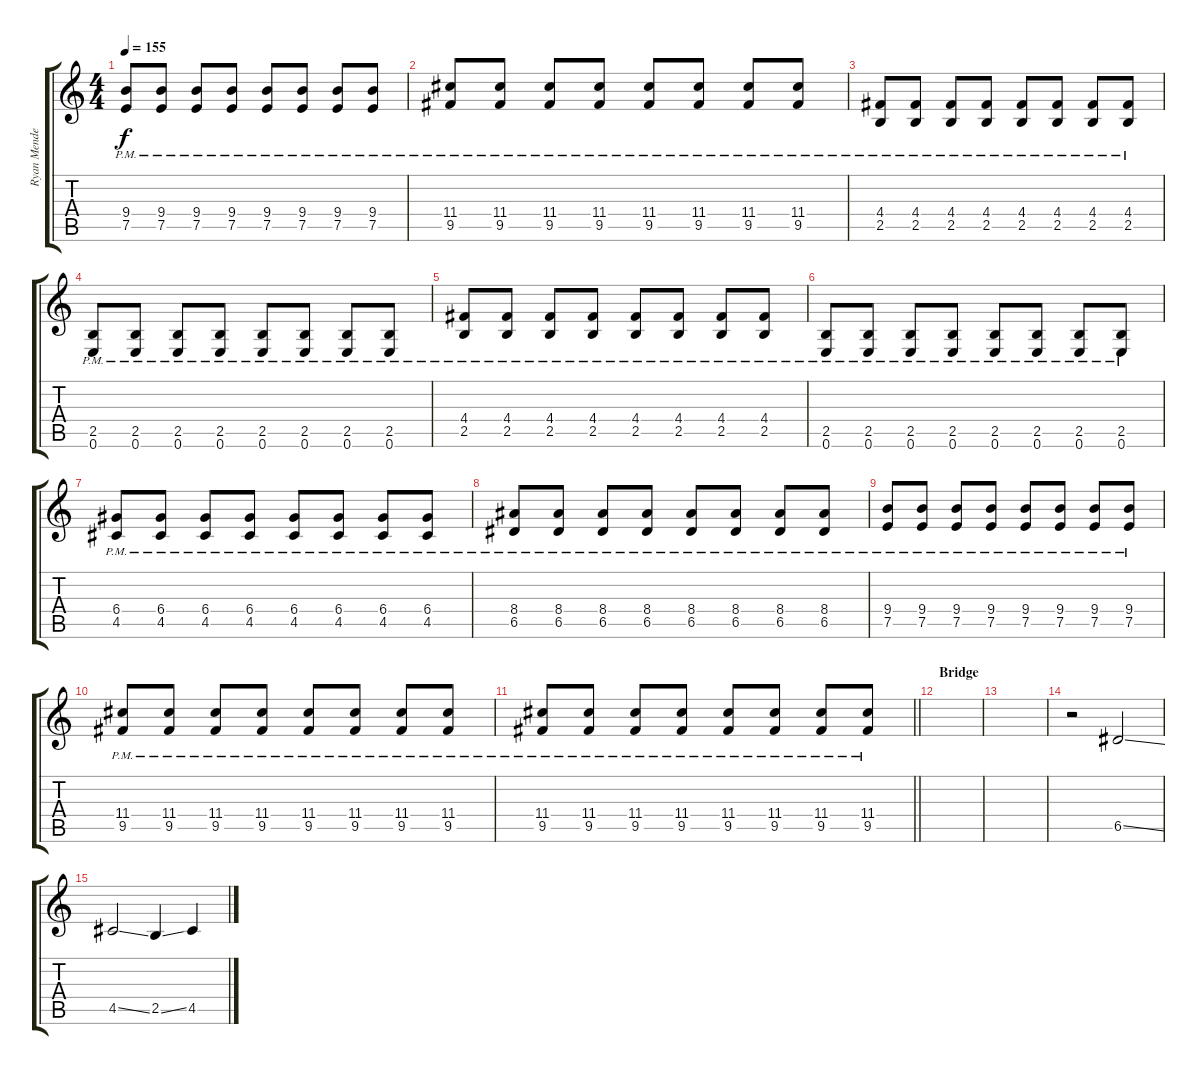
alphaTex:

\track ("Ryan Mendez - Lead Guitar" "Ryan Mende") {instrument acousticguitarsteel}
\staff {score tabs}
\tuning (E4 B3 G3 D3 A2 E2) {hide}
\ts (4 4)
\tempo 155
\clef g2
\ks c
(9.4{pm} 7.5{pm}).8{dy f} (9.4{pm} 7.5{pm}).8 (9.4{pm} 7.5{pm}).8 (9.4{pm} 7.5{pm}).8 (9.4{pm} 7.5{pm}).8 (9.4{pm} 7.5{pm}).8 (9.4{pm} 7.5{pm}).8 (9.4{pm} 7.5{pm}).8 |
(11.4{pm} 9.5{pm}).8 (11.4{pm} 9.5{pm}).8 (11.4{pm} 9.5{pm}).8 (11.4{pm} 9.5{pm}).8 (11.4{pm} 9.5{pm}).8 (11.4{pm} 9.5{pm}).8 (11.4{pm} 9.5{pm}).8 (11.4{pm} 9.5{pm}).8 |
(4.4{pm} 2.5{pm}).8 (4.4{pm} 2.5{pm}).8 (4.4{pm} 2.5{pm}).8 (4.4{pm} 2.5{pm}).8 (4.4{pm} 2.5{pm}).8 (4.4{pm} 2.5{pm}).8 (4.4{pm} 2.5{pm}).8 (4.4{pm} 2.5{pm}).8 |
(2.5{pm} 0.6{pm}).8 (2.5{pm} 0.6{pm}).8 (2.5{pm} 0.6{pm}).8 (2.5{pm} 0.6{pm}).8 (2.5{pm} 0.6{pm}).8 (2.5{pm} 0.6{pm}).8 (2.5{pm} 0.6{pm}).8 (2.5{pm} 0.6{pm}).8 |
(4.4{pm} 2.5{pm}).8 (4.4{pm} 2.5{pm}).8 (4.4{pm} 2.5{pm}).8 (4.4{pm} 2.5{pm}).8 (4.4{pm} 2.5{pm}).8 (4.4{pm} 2.5{pm}).8 (4.4{pm} 2.5{pm}).8 (4.4{pm} 2.5{pm}).8 |
(2.5{pm} 0.6{pm}).8 (2.5{pm} 0.6{pm}).8 (2.5{pm} 0.6{pm}).8 (2.5{pm} 0.6{pm}).8 (2.5{pm} 0.6{pm}).8 (2.5{pm} 0.6{pm}).8 (2.5{pm} 0.6{pm}).8 (2.5{pm} 0.6{pm}).8 |
(6.4{pm} 4.5{pm}).8 (6.4{pm} 4.5{pm}).8 (6.4{pm} 4.5{pm}).8 (6.4{pm} 4.5{pm}).8 (6.4{pm} 4.5{pm}).8 (6.4{pm} 4.5{pm}).8 (6.4{pm} 4.5{pm}).8 (6.4{pm} 4.5{pm}).8 |
(8.4{pm} 6.5{pm}).8 (8.4{pm} 6.5{pm}).8 (8.4{pm} 6.5{pm}).8 (8.4{pm} 6.5{pm}).8 (8.4{pm} 6.5{pm}).8 (8.4{pm} 6.5{pm}).8 (8.4{pm} 6.5{pm}).8 (8.4{pm} 6.5{pm}).8 |
(9.4{pm} 7.5{pm}).8 (9.4{pm} 7.5{pm}).8 (9.4{pm} 7.5{pm}).8 (9.4{pm} 7.5{pm}).8 (9.4{pm} 7.5{pm}).8 (9.4{pm} 7.5{pm}).8 (9.4{pm} 7.5{pm}).8 (9.4{pm} 7.5{pm}).8 |
(11.4{pm} 9.5{pm}).8 (11.4{pm} 9.5{pm}).8 (11.4{pm} 9.5{pm}).8 (11.4{pm} 9.5{pm}).8 (11.4{pm} 9.5{pm}).8 (11.4{pm} 9.5{pm}).8 (11.4{pm} 9.5{pm}).8 (11.4{pm} 9.5{pm}).8 |
\barLineRight lightlight
(11.4{pm} 9.5{pm}).8 (11.4{pm} 9.5{pm}).8 (11.4{pm} 9.5{pm}).8 (11.4{pm} 9.5{pm}).8 (11.4{pm} 9.5{pm}).8 (11.4{pm} 9.5{pm}).8 (11.4{pm} 9.5{pm}).8 (11.4{pm} 9.5{pm}).8 |
\section ("" "Bridge")
|
|
r.2 6.5{ss}.2 |
4.5{ss}.2 2.5{ss}.4 4.5.4
